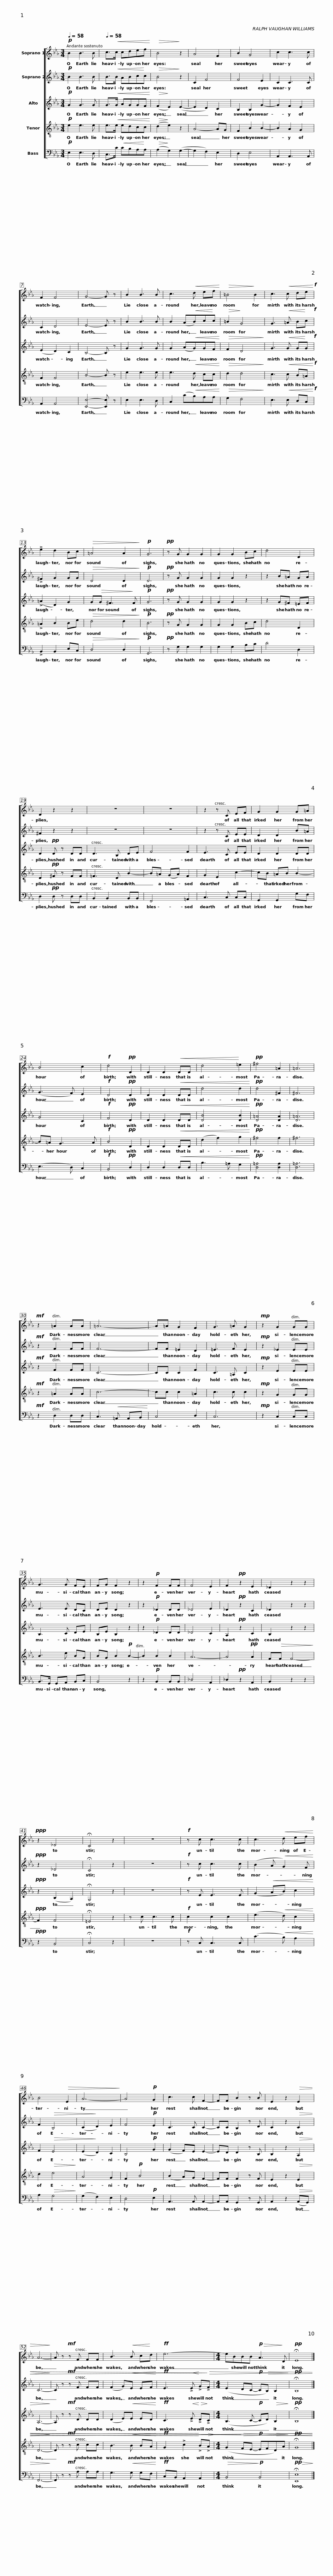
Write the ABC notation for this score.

X:1
%%score [ 1 2 3 4 5 ]
L:1/8
Q:1/4=58
M:3/4
I:linebreak $
K:Eb
V:1 treble
V:2 treble
V:3 treble
V:4 treble-8
V:5 bass
V:1
!p! B2 B3 B |[Q:1/4=58] c>!<(!c cdef!<)! |!>(! B4!>)! z2 | A4 F2 | B2 G4 |$ %5
 c2 c3 c | F2 F4 | G4- G z | B2 B3 B | c3!<(! d ef!<)! |$ %10
!>(! =B4!>)! B2 | c3!<(! c de!<)!!f! | !>!e2 d2 Bc |!>(! =A4 A2!>)! |!p! G6 | %15
!pp! z G G2 G2 |$ G2 G2 Bc | d4 D2 | D2 z2 z2 | z6 | %20
 z6 |$ z2 z C EF | G2 G2 G=A | B4 c2 |!f! d4!pp! D2 | %25
 D2 D2!<(! DD |$ d4!<)! =e2 |$!pp! ^f4 =A2 | =A6 |!mf! z2 =A2 AA | %30
 =A6- | A=A G2 F2 | G3 =A G2 |$!mp! z2 G2 GG |$ G3 G FE | %35
 FG F2 z2 | z2!p! F2 FF | F4 E2 | F2!pp! z2 E2 | _D2 z2 z2 |$ %40
!ppp! z2 _D4 |$ !fermata!C4 z2 | z6 |!f! z c c3 c | c3!<(! d ef!<)! | %45
 B4!>(! E2 | A6-!>)! | A4!p! G2 |$ c3 c F2- |$ FF B2 z B | %50
 E2 z2!>(! E2 | A6-!>)! | A z!mf! z F FF | B3!<(! B c!<)!d |$!ff! e6- | %55
[M:4/4] eBBB!p!!>(! A3!>)! D |!pp! !fermata!E8 |] %57
V:2
!p! B2 B3 B | B>!<(!B ABc!<)!c |!>(! B4!>)! z2 | C2 F4 | F4 E2 |$ %5
 C2 C3 C | C2 D4 | E4- E z | B2 B3 B | B2 (A!<(!B)c!<)!c |$ %10
!>(! =B2!>)! G4 | G3!<(! =A B!<)!c!f! | !>!^F2 G2 GG |!>(! D4 D2!>)! |!p! D6 | %15
!pp! z G G2 G2 |$ G2 G2 z2 | z2 B=A GA | ^F2 z2 z2 | z6 | %20
 z6 |$ z2 z C EE | D2 D2 B=A | (G3 F) E2 |!f! D4!pp! D2 | %25
 D2 D2!<(! DD |$ d4 d2!<)! |$!pp! d4 ^F2 | ^F6 |!mf! z2 F2 FF | %30
 F6- | FF =E2 D2 | =E3 F E2 |$!mp! z2 _E2 EE |$ E3 E DC | %35
 DE D2 z2 | z2!p! _D2 DD | _D4 E2 | _D2!pp! z2 C2 | _D2 z2 z2 |$ %40
!ppp! z2 _D4 |$ !fermata!C4 z2 | z6 |!f! z c c3 c | (B2 A!<(! G2) F!<)! | %45
 F2!>(! B,4 | (C2!>)! D2) E2 | F4!p! E2 |$ C3 C C2- |$ CC B,2 z D | %50
 C2 z2!>(! C2 | C6-!>)! | C z!mf! z F FF | (F2 G)!<(!E EF!<)! |$!ff! E3!<(! !>!E!<)! !>!G!>)!!>(!!>!F | %55
[M:4/4] (E2 DC-!p! C!>(!B,) B,2!>)! |!pp! !fermata!B,8 |] %57
V:3
!p! G2 G3 G | G>!<(!G AGGF!<)! |!>(! (F2!>)! E2) (E2- | E2 D2) C2 | B,2 B,2 G2- |$ %5
 G2 F2 E2 | (E2 D2) C2 | B,4- B, z | G2 G3 G | G2 (A!<(!G)GF!<)! |$ %10
!>(! F2 D4!>)! | G3!<(! G G!<)!G!f! | (!>!=A2 D2) G2 | G!>(!G ^F3!>)! F |!p! G6 | %15
!pp! z G G2 G2 |$ G2 G2 z2 | z2 G^F =EF | D2!pp! D z DD | D3 B, DE | %20
 F4 F2 |$ E3 C EE | D2 D2 DD | G4 C2 |!f! F4!pp! D2 | %25
 D2 D2!<(! DD |$ [DB]4 [DB]2!<)! |$!pp! [D=A]4 [DA]2 | [D=A]6 |!mf! z2 F2 FF | %30
 C6- | CC C2 F2 | C3 =A, C2 |$!mp! z2 E2 EE |$ B,3 C DE | %35
 B,E B,2 z2 | z2!p! _D2 DD | _D4 C2 | A,2!pp! z2 C2 | B,2 z2 z2 |$ %40
!ppp! z2 (B,2 A,2) |$ !fermata!G,4 z2 | z6 |!f! z E E3 E | (G2!<(! AB) c2!<)! | %45
 F2!>(! E4 | (E2!>)! D2) C2 | B,4!p! G2 |$ (G2 F)E E2- |$ ED D2 z B, | %50
 B,2 z2!>(! A,2 | A,6-!>)! | A, z!mf! z D DD | (D2 E)!<(!E ED!<)! |$!ff! C3!<(! !>!E!<)!!>(! !>!D!>)!!>!C | %55
[M:4/4] (B,3 C-!p! CD)!>(! B,2!>)! |!pp! !fermata!B,8 |] %57
V:4
!p! e2 e3 e | e>!<(!e edcc!<)! |!>(! (d2!>)! e2) z2 | A4- AG | F2 B2 B2- |$ %5
 B2 A2 G2 | F2 F4 | B4- B z | e2 e3 e | e3!<(! d cc!<)! |$ %10
!>(! d2 d4!>)! | c3!<(! c B=A!<)!!f! | !>!=A2 B2 Be |!>(! d4 d2!>)! |!p! B6 | %15
!pp! z G G2 G2 |$ G2 G2 Bc | d4 D2 | D2!pp! ^F z FF | =F3 D B2- | %20
 B=A (GA) F2 |$ G2 E2 c2- | cB =AB B2- | B=A G3 A |!f! B4!pp! D2 | %25
 D2 D2!<(! DD |$ (d2 f2) g2!<)! |$!pp! ^f4 f2 | ^f6 |!mf! z2 =A2 AA | %30
 c6- | cc c2 =A2 | c3 c c2 |$!mp! z2 G2 GG |$ B3 e BG | %35
 BG B2!p! B2- | B2 B2 B2 | A6- | A4!pp! A2 | F!>(!F F4-!>)! |$ %40
!ppp! F2 F4 |$ !fermata!=E4 z2 | z c c3 c |!f! c2 c2 c2 | (e3!<(! d) c2!<)! | %45
 d2!>(! e4!>)! | A4 G2 | F2!p! B4 |$ (B2 A)G F2- |$ FF F2 z F | %50
 E2 z2!>(! E2 | D6-!>)! | D z!mf! z c cc | B3!<(! B BA!<)! |$!ff! G2 !>!c2!<)!!<(! !>!B!>(!!>!A!>)! | %55
[M:4/4] (G2!>)!!>(! FE-!p! EF!>(!D)A!>)! |!pp! !fermata!G8 |] %57
V:5
!p! E,2 E,3 D, | C,>C!<(! CB,A,!<)!A, |!>(! (A,2!>)! G,2) (G,2- | G,2 F,2) E,2 | D,2 E,4 |$ %5
 A,,2 A,,3 A,, | A,,2 A,,4 | [E,,E,]4- [E,,E,] z | E,2 E,3 D, | C,2 (C!<(!B,)A,A,!<)! |$ %10
!>(! G,2 F,4!>)! | E,3!<(! E, D,C,!<)!!f! | !>!B,,2 B,,2 E,C, |!>(! D,4 D,2!>)! |!p! G,,6 | %15
!pp! z G, G,2 G,2 |$ G,2 G,2 B,C | D4 D,2 | D,2!pp! D, z D,D, | B,,2 B,,2 B,,B,, | %20
 F,,4 =A,,2 |$ C,3 C, C,C, | G,,2 G,,2 G,F, | (E,3 D,) C,2 |!f! B,,4!pp! D,2 | %25
 D,2 D,2!<(! D,D, |$ B,3 =A, G,2!<)! |$!pp! [D,=A,]4 [D,A,]2 | [D,=A,]6 |!mf! z2 D,2 D,D, | %30
 C,3!<(! =A,, A,,B,,!<)! | C,4 D,2 | C,6 |$!mp! z2 C,2 C,C, |$ B,,>G,, G,,A,, B,,C, | %35
 B,,4 z2 | z2!p! B,,2 B,,B,, | _D,4 A,,2 | _D,2!pp! z2 A,,2 | B,,2 z2 z2 |$ %40
!ppp! z2 B,,4 |$ !fermata!C,4 z2 | z6 |!f! z C, C,3 C, | (C3!<(! B,) A,2!<)! | %45
 A,2!>(! G,4!>)! | (G,2 F,2) E,2 | D,4!p! E,2 |$ A,,3 A,, A,,2- |$ A,,A,, G,,2 z G,, | %50
 A,,2 z2!>(! (A,,G,,) | F,,6-!>)! | F,, z!mf! z A, A,A, | G,3!<(! G, G,F,!<)! |$!ff! C,B,, A,,2 A,,2 | %55
[M:4/4]!>(! B,,4!>)!!p! B,,4 |!pp!!>(! !fermata![E,,E,]8!>)! |] %57
